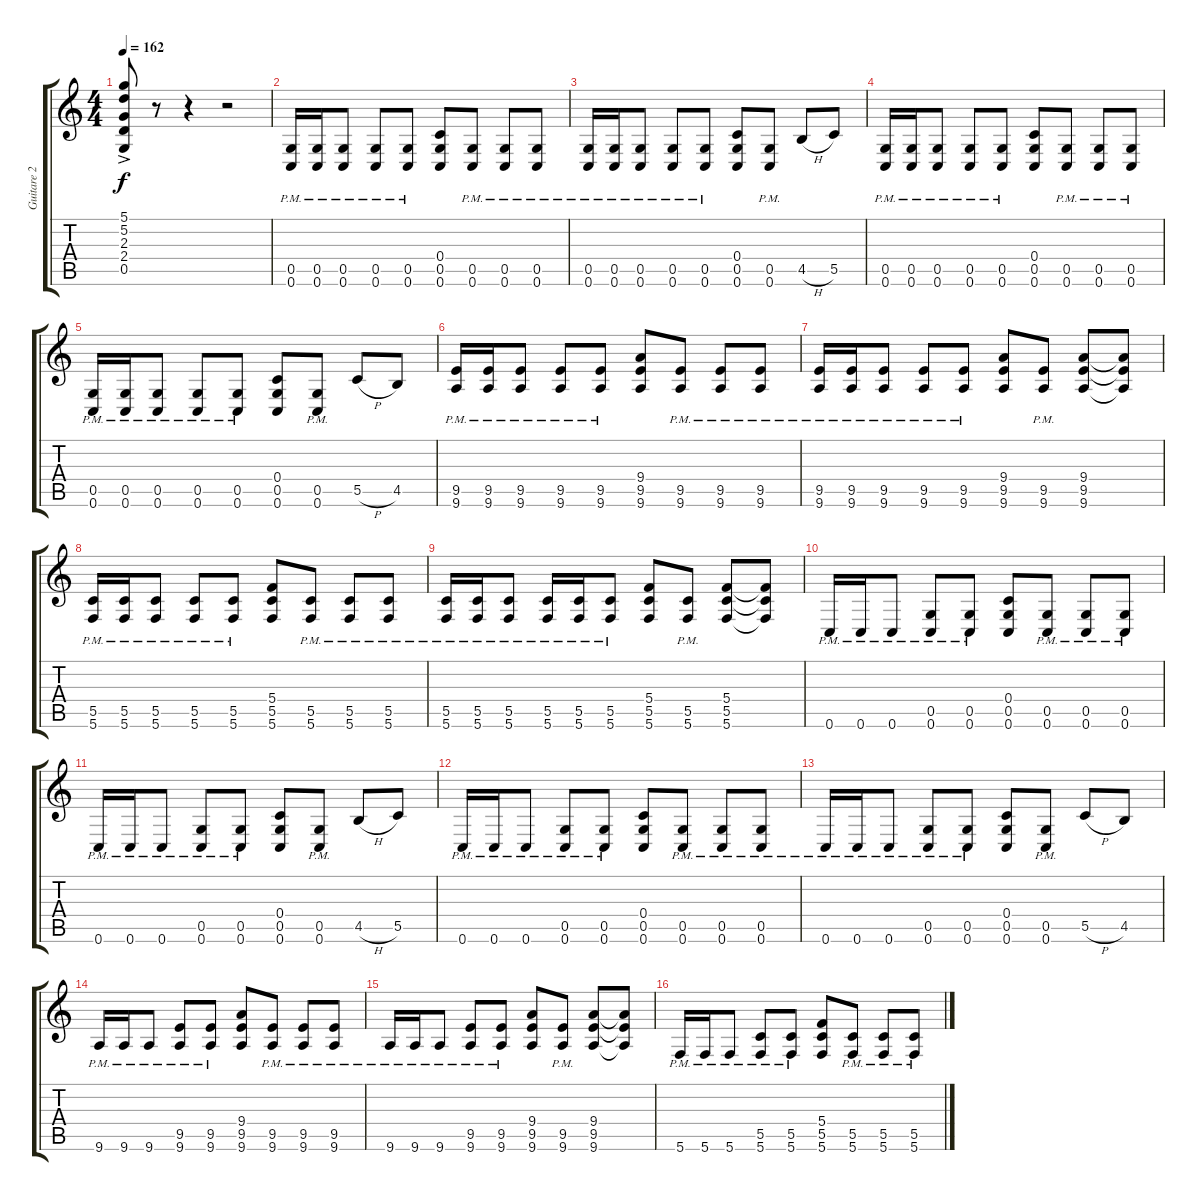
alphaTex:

\track ("Guitare 2" "Guitare 2") {instrument distortionguitar}
\staff {score tabs}
\tuning (D4 A3 F3 C3 G2 C2) {hide}
\ts (4 4)
\tempo 162
\clef g2
\ks c
(5.1{ac} 5.2 2.3 2.4 0.5).8{dy f} r.8 r.4 r.2 |
(0.5{pm} 0.6{pm}).16 (0.5{pm} 0.6{pm}).16 (0.5{pm} 0.6{pm}).8 (0.5{pm} 0.6{pm}).8 (0.5{pm} 0.6{pm}).8 (0.4 0.5 0.6).8 (0.5{pm} 0.6{pm}).8 (0.5{pm} 0.6{pm}).8 (0.5{pm} 0.6{pm}).8 |
(0.5{pm} 0.6{pm}).16 (0.5{pm} 0.6{pm}).16 (0.5{pm} 0.6{pm}).8 (0.5{pm} 0.6{pm}).8 (0.5{pm} 0.6{pm}).8 (0.4 0.5 0.6).8 (0.5{pm} 0.6{pm}).8 4.5{h}.8 5.5.8 |
(0.5{pm} 0.6{pm}).16 (0.5{pm} 0.6{pm}).16 (0.5{pm} 0.6{pm}).8 (0.5{pm} 0.6{pm}).8 (0.5{pm} 0.6{pm}).8 (0.4 0.5 0.6).8 (0.5{pm} 0.6{pm}).8 (0.5{pm} 0.6{pm}).8 (0.5{pm} 0.6{pm}).8 |
(0.5{pm} 0.6{pm}).16 (0.5{pm} 0.6{pm}).16 (0.5{pm} 0.6{pm}).8 (0.5{pm} 0.6{pm}).8 (0.5{pm} 0.6{pm}).8 (0.4 0.5 0.6).8 (0.5{pm} 0.6{pm}).8 5.5{h}.8 4.5.8 |
(9.5{pm} 9.6{pm}).16 (9.5{pm} 9.6{pm}).16 (9.5{pm} 9.6{pm}).8 (9.5{pm} 9.6{pm}).8 (9.5{pm} 9.6{pm}).8 (9.4 9.5 9.6).8 (9.5{pm} 9.6{pm}).8 (9.5{pm} 9.6{pm}).8 (9.5{pm} 9.6{pm}).8 |
(9.5{pm} 9.6{pm}).16 (9.5{pm} 9.6{pm}).16 (9.5{pm} 9.6{pm}).8 (9.5{pm} 9.6{pm}).8 (9.5{pm} 9.6{pm}).8 (9.4 9.5 9.6).8 (9.5{pm} 9.6{pm}).8 (9.4 9.5 9.6).8 (9.4{t} 9.5{t} 9.6{t}).8 |
(5.5{pm} 5.6{pm}).16 (5.5{pm} 5.6{pm}).16 (5.5{pm} 5.6{pm}).8 (5.5{pm} 5.6{pm}).8 (5.5{pm} 5.6{pm}).8 (5.4 5.5 5.6).8 (5.5{pm} 5.6{pm}).8 (5.5{pm} 5.6{pm}).8 (5.5{pm} 5.6{pm}).8 |
(5.5{pm} 5.6{pm}).16 (5.5{pm} 5.6{pm}).16 (5.5{pm} 5.6{pm}).8 (5.5{pm} 5.6).16 (5.5{pm} 5.6{pm}).16 (5.5{pm} 5.6{pm}).8 (5.4 5.5 5.6).8 (5.5{pm} 5.6{pm}).8 (5.4 5.5 5.6).8 (5.4{t} 5.5{t} 5.6{t}).8 |
0.6{pm}.16 0.6{pm}.16 0.6{pm}.8 (0.5{pm} 0.6{pm}).8 (0.5{pm} 0.6{pm}).8 (0.4 0.5 0.6).8 (0.5{pm} 0.6{pm}).8 (0.5{pm} 0.6{pm}).8 (0.5{pm} 0.6{pm}).8 |
0.6{pm}.16 0.6{pm}.16 0.6{pm}.8 (0.5{pm} 0.6{pm}).8 (0.5{pm} 0.6{pm}).8 (0.4 0.5 0.6).8 (0.5{pm} 0.6{pm}).8 4.5{h}.8 5.5.8 |
0.6{pm}.16 0.6{pm}.16 0.6{pm}.8 (0.5{pm} 0.6{pm}).8 (0.5{pm} 0.6{pm}).8 (0.4 0.5 0.6).8 (0.5{pm} 0.6{pm}).8 (0.5{pm} 0.6{pm}).8 (0.5{pm} 0.6{pm}).8 |
0.6{pm}.16 0.6{pm}.16 0.6{pm}.8 (0.5{pm} 0.6{pm}).8 (0.5{pm} 0.6{pm}).8 (0.4 0.5 0.6).8 (0.5{pm} 0.6{pm}).8 5.5{h}.8 4.5.8 |
9.6{pm}.16 9.6{pm}.16 9.6{pm}.8 (9.5{pm} 9.6{pm}).8 (9.5{pm} 9.6{pm}).8 (9.4 9.5 9.6).8 (9.5{pm} 9.6{pm}).8 (9.5{pm} 9.6{pm}).8 (9.5 9.6{pm}).8 |
9.6{pm}.16 9.6{pm}.16 9.6{pm}.8 (9.5 9.6{pm}).8 (9.5{pm} 9.6{pm}).8 (9.4 9.5 9.6).8 (9.5{pm} 9.6{pm}).8 (9.4 9.5 9.6).8 (9.4{t} 9.5{t} 9.6{t}).8 |
5.6{pm}.16 5.6{pm}.16 5.6{pm}.8 (5.5{pm} 5.6{pm}).8 (5.5{pm} 5.6{pm}).8 (5.4 5.5 5.6).8 (5.5{pm} 5.6{pm}).8 (5.5{pm} 5.6{pm}).8 (5.5{pm} 5.6{pm}).8
